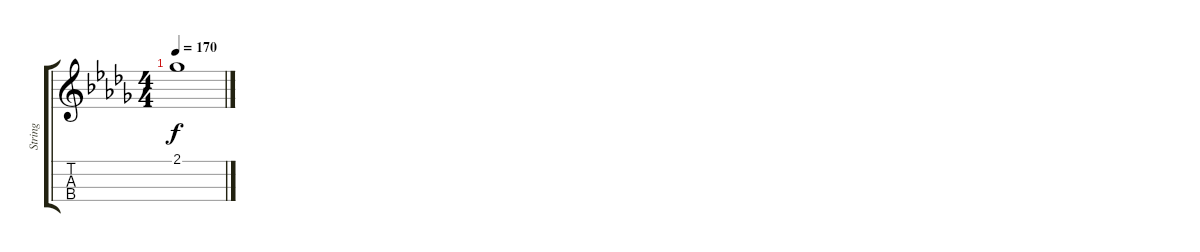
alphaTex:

\track ("String" "String") {instrument stringensemble1}
\staff {score tabs}
\tuning (E5 A4 D4 G3) {hide}
\ts (4 4)
\tempo 170
\clef g2
\ks db
2.1{t}.1{dy f}
